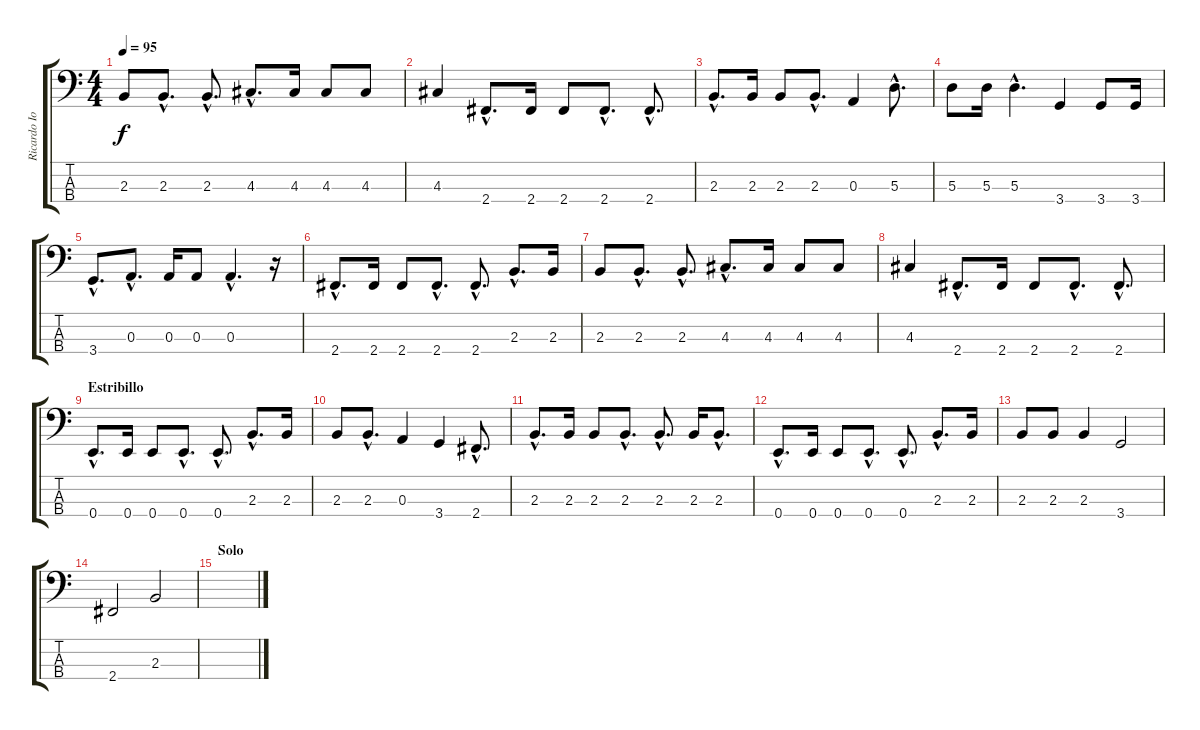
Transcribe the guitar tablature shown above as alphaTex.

\track ("Ricardo Iorio (bajo)" "Ricardo Io") {instrument electricbassfinger}
\staff {score tabs}
\tuning (G2 D2 A1 E1) {hide}
\ts (4 4)
\tempo 95
\clef f4
\ks c
2.3.8{dy f} 2.3{hac}.8{d} 2.3{hac}.8{d} 4.3{hac}.8{d} 4.3.16 4.3.8 4.3.8 |
4.3.4 2.4{hac}.8{d} 2.4.16 2.4.8 2.4{hac}.8{d} 2.4{hac}.8{d} |
2.3{hac}.8{d} 2.3.16 2.3.8 2.3{hac}.8{d} 0.3.4 5.3{hac}.8{d} |
5.3.8 5.3.16 5.3{hac}.4{d} 3.4.4 3.4.8 3.4.16 |
3.4{hac}.8{d} 0.3{hac}.8{d} 0.3.16 0.3.8 0.3{hac}.4{d} r.16 |
2.4{hac}.8{d} 2.4.16 2.4.8 2.4{hac}.8{d} 2.4{hac}.8{d} 2.3{hac}.8{d} 2.3.16 |
2.3.8 2.3{hac}.8{d} 2.3{hac}.8{d} 4.3{hac}.8{d} 4.3.16 4.3.8 4.3.8 |
4.3.4 2.4{hac}.8{d} 2.4.16 2.4.8 2.4{hac}.8{d} 2.4{hac}.8{d} |
\section ("" "Estribillo")
0.4{hac}.8{d} 0.4.16 0.4.8 0.4{hac}.8{d} 0.4{hac}.8{d} 2.3{hac}.8{d} 2.3.16 |
2.3.8 2.3{hac}.8{d} 0.3.4 3.4.4 2.4{hac}.8{d} |
2.3{hac}.8{d} 2.3.16 2.3.8 2.3{hac}.8{d} 2.3{hac}.8{d} 2.3.16 2.3{hac}.8{d} |
0.4{hac}.8{d} 0.4.16 0.4.8 0.4{hac}.8{d} 0.4{hac}.8{d} 2.3{hac}.8{d} 2.3.16 |
2.3.8 2.3.8 2.3.4 3.4.2 |
2.4.2 2.3.2 |
\section ("" "Solo")
